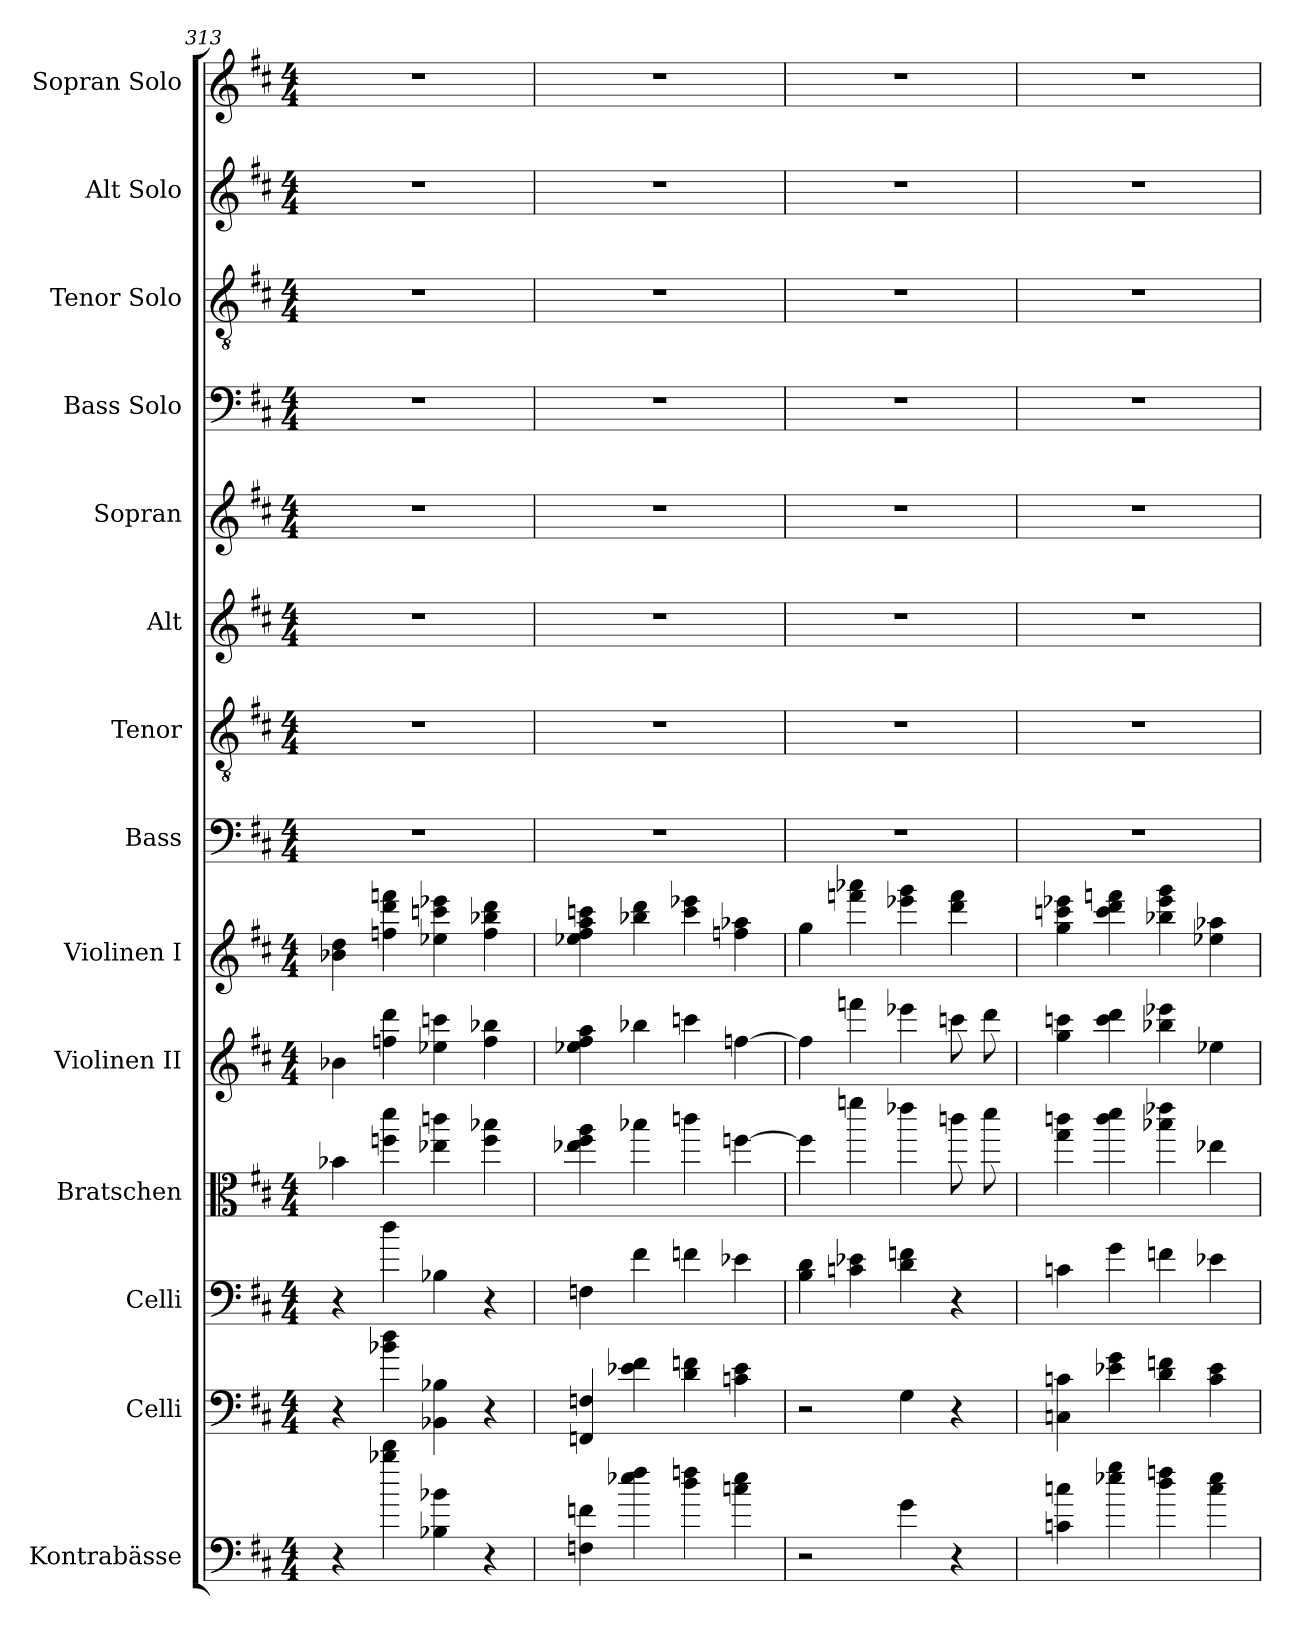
**kern	**kern	**kern	**kern	**kern	**kern	**kern	**kern	**kern	**kern	**kern	**kern	**kern	**kern
*part14	*part13	*part12	*part11	*part10	*part9	*part8	*part7	*part6	*part5	*part4	*part3	*part2	*part1
*staff14	*staff13	*staff12	*staff11	*staff10	*staff9	*staff8	*staff7	*staff6	*staff5	*staff4	*staff3	*staff2	*staff1
*I"Kontrabässe	*I"Celli	*I"Celli	*I"Bratschen	*I"Violinen II	*I"Violinen I	*I"Bass	*I"Tenor	*I"Alt	*I"Sopran	*I"Bass Solo	*I"Tenor Solo	*I"Alt Solo	*I"Sopran Solo
*	*I'Cl.	*	*	*	*I'Vl.	*I'B.	*I'T.	*I'A.	*I'S.	*I'B.S.	*I'T.S.	*I'A.S.	*I'S.S.
*clefF4	*clefF4	*clefF4	*clefC3	*clefG2	*clefG2	*clefF4	*clefGv2	*clefG2	*clefG2	*clefF4	*clefGv2	*clefG2	*clefG2
*ITrd7c12	*	*	*	*	*	*	*	*	*	*	*	*	*
*k[f#c#]	*k[f#c#]	*k[f#c#]	*k[f#c#]	*k[f#c#]	*k[f#c#]	*k[f#c#]	*k[f#c#]	*k[f#c#]	*k[f#c#]	*k[f#c#]	*k[f#c#]	*k[f#c#]	*k[f#c#]
*	*D:	*D:	*D:	*D:	*D:	*D:	*D:	*D:	*D:	*D:	*D:	*D:	*D:
*M4/4	*M4/4	*M4/4	*M4/4	*M4/4	*M4/4	*M4/4	*M4/4	*M4/4	*M4/4	*M4/4	*M4/4	*M4/4	*M4/4
=313	=313	=313	=313	=313	=313	=313	=313	=313	=313	=313	=313	=313	=313
4r	4r	4r	4b-X\	4b-X\	4b-X\ 4dd\	1r	1r	1r	1r	1r	1r	1r	1r
4b-X\ 4dd\	4b-X\ 4dd\	4dd\	4ffn\ 4ddd\	4ffn\ 4ddd\	4ffn\ 4ddd\ 4fffn\	.	.	.	.	.	.	.	.
4BB-X\ 4B-X\	4BB-X\ 4B-X\	4B-X\	4ee-X\ 4cccn\	4ee-X\ 4cccn\	4ee-X\ 4cccn\ 4eee-X\	.	.	.	.	.	.	.	.
4r	4r	4r	4ff\ 4bb-X\	4ff\ 4bb-X\	4ff\ 4bb-X\ 4ddd\	.	.	.	.	.	.	.	.
=314	=314	=314	=314	=314	=314	=314	=314	=314	=314	=314	=314	=314	=314
4FFn\ 4Fn\	4FFn/ 4Fn/	4Fn\	4ee-X\ 4ff#\ 4aa\	4ee-X\ 4ff#\ 4aa\	4ee-X\ 4ff#\ 4aa\ 4cccn\	1r	1r	1r	1r	1r	1r	1r	1r
4e-X\ 4f#\	4e-X\ 4f#\	4f#\	4bb-X\	4bb-X\	4bb-X\ 4ddd\	.	.	.	.	.	.	.	.
4d\ 4fn\	4d\ 4fn\	4fn\	4cccn\	4cccn\	4ccc\ 4eee-X\	.	.	.	.	.	.	.	.
4cn\ 4e-\	4cn\ 4e-\	4e-X\	[4ffn\	[4ffn\	4ffn\ 4aa-X\	.	.	.	.	.	.	.	.
=315	=315	=315	=315	=315	=315	=315	=315	=315	=315	=315	=315	=315	=315
2r	2r	4B\ 4d\	4ff\]	4ff\]	4gg\	1r	1r	1r	1r	1r	1r	1r	1r
.	.	4cn\ 4e-X\	4fffn\	4fffn\	4fffn\ 4aaa-X\	.	.	.	.	.	.	.	.
4G\	4G\	4d\ 4fn\	4eee-X\	4eee-X\	4eee-X\ 4ggg\	.	.	.	.	.	.	.	.
4r	4r	4r	8cccn\	8cccn\	4ddd\ 4fff\	.	.	.	.	.	.	.	.
.	.	.	8ddd\	8ddd\	.	.	.	.	.	.	.	.	.
=316	=316	=316	=316	=316	=316	=316	=316	=316	=316	=316	=316	=316	=316
4Cn\ 4cn\	4Cn\ 4cn\	4cn\	4gg\ 4cccn\	4gg\ 4cccn\	4gg\ 4cccn\ 4eee-X\	1r	1r	1r	1r	1r	1r	1r	1r
4e-X\ 4g\	4e-X\ 4g\	4g\	4ccc\ 4ddd\	4ccc\ 4ddd\	4ccc\ 4ddd\ 4fffn\	.	.	.	.	.	.	.	.
4d\ 4fn\	4d\ 4fn\	4fn\	4bb-X\ 4eee-X\	4bb-X\ 4eee-X\	4bb-X\ 4eee-\ 4ggg\	.	.	.	.	.	.	.	.
4c\ 4e-\	4c\ 4e-\	4e-X\	4ee-X\	4ee-X\	4ee-X\ 4aa-X\	.	.	.	.	.	.	.	.
=	=	=	=	=	=	=	=	=	=	=	=	=	=
*-	*-	*-	*-	*-	*-	*-	*-	*-	*-	*-	*-	*-	*-
